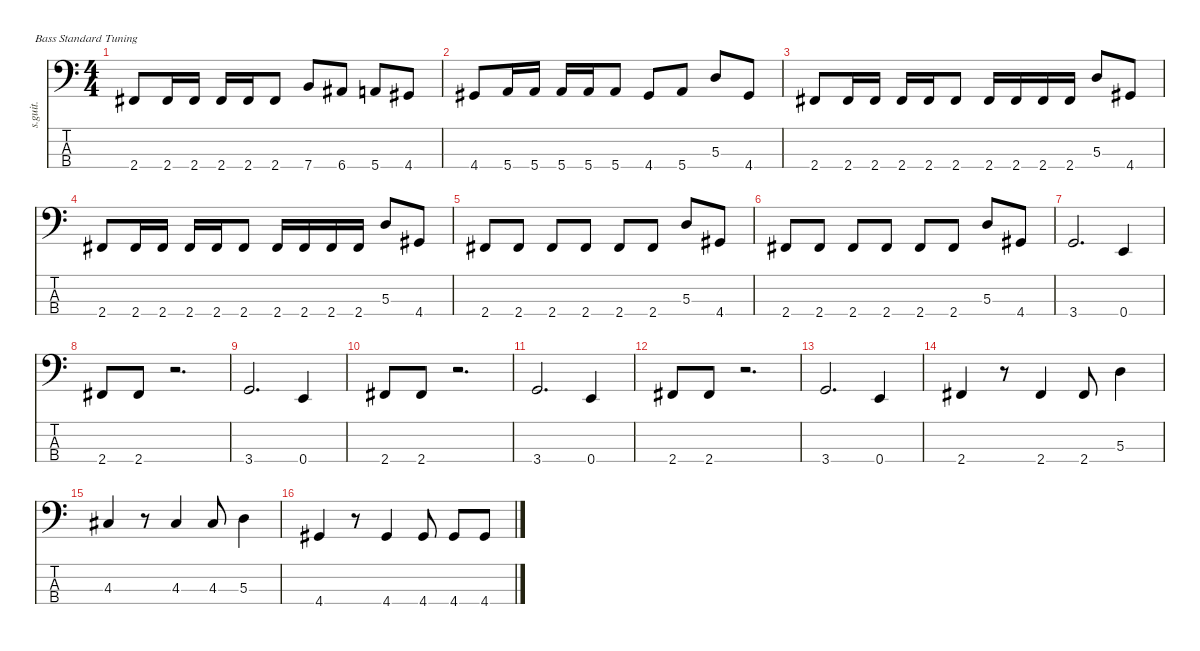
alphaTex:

\defaultSystemsLayout 4
\hideDynamics
\bracketExtendMode nobrackets
\track ("" "s.guit.") {instrument electricbassfinger}
\staff {score tabs}
\tuning (G2 D2 A1 E1)
\ts (4 4)
\tempo (150 hide)
\clef f4
\ks c
2.4{acc #}.8{dy mf} 2.4{acc #}.16 2.4{acc #}.16 2.4{acc #}.16 2.4{acc #}.16 2.4{acc #}.8 7.4.8 6.4{acc #}.8 5.4.8 4.4{acc #}.8 |
4.4{acc #}.8 5.4.16 5.4.16 5.4.16 5.4.16 5.4.8 4.4{acc #}.8 5.4.8 5.3.8 4.4{acc #}.8 |
2.4{acc #}.8 2.4{acc #}.16 2.4{acc #}.16 2.4{acc #}.16 2.4{acc #}.16 2.4{acc #}.8 2.4{acc #}.16 2.4{acc #}.16 2.4{acc #}.16 2.4{acc #}.16 5.3.8 4.4{acc #}.8 |
2.4{acc #}.8 2.4{acc #}.16 2.4{acc #}.16 2.4{acc #}.16 2.4{acc #}.16 2.4{acc #}.8 2.4{acc #}.16 2.4{acc #}.16 2.4{acc #}.16 2.4{acc #}.16 5.3.8 4.4{acc #}.8 |
2.4{acc #}.8 2.4{acc #}.8 2.4{acc #}.8 2.4{acc #}.8 2.4{acc #}.8 2.4{acc #}.8 5.3.8 4.4{acc #}.8 |
2.4{acc #}.8 2.4{acc #}.8 2.4{acc #}.8 2.4{acc #}.8 2.4{acc #}.8 2.4{acc #}.8 5.3.8 4.4{acc #}.8 |
3.4.2{d} 0.4.4 |
2.4{acc #}.8 2.4{acc #}.8 r.2{d} |
3.4.2{d} 0.4.4 |
2.4{acc #}.8 2.4{acc #}.8 r.2{d} |
3.4.2{d} 0.4.4 |
2.4{acc #}.8 2.4{acc #}.8 r.2{d} |
3.4.2{d} 0.4.4 |
\tempo (110 hide)
2.4{acc #}.4 r.8 2.4{acc #}.4 2.4{acc #}.8 5.3.4 |
4.3{acc #}.4 r.8 4.3{acc #}.4 4.3{acc #}.8 5.3.4 |
4.4{acc #}.4 r.8 4.4{acc #}.4 4.4{acc #}.8 4.4{acc #}.8 4.4{acc #}.8
